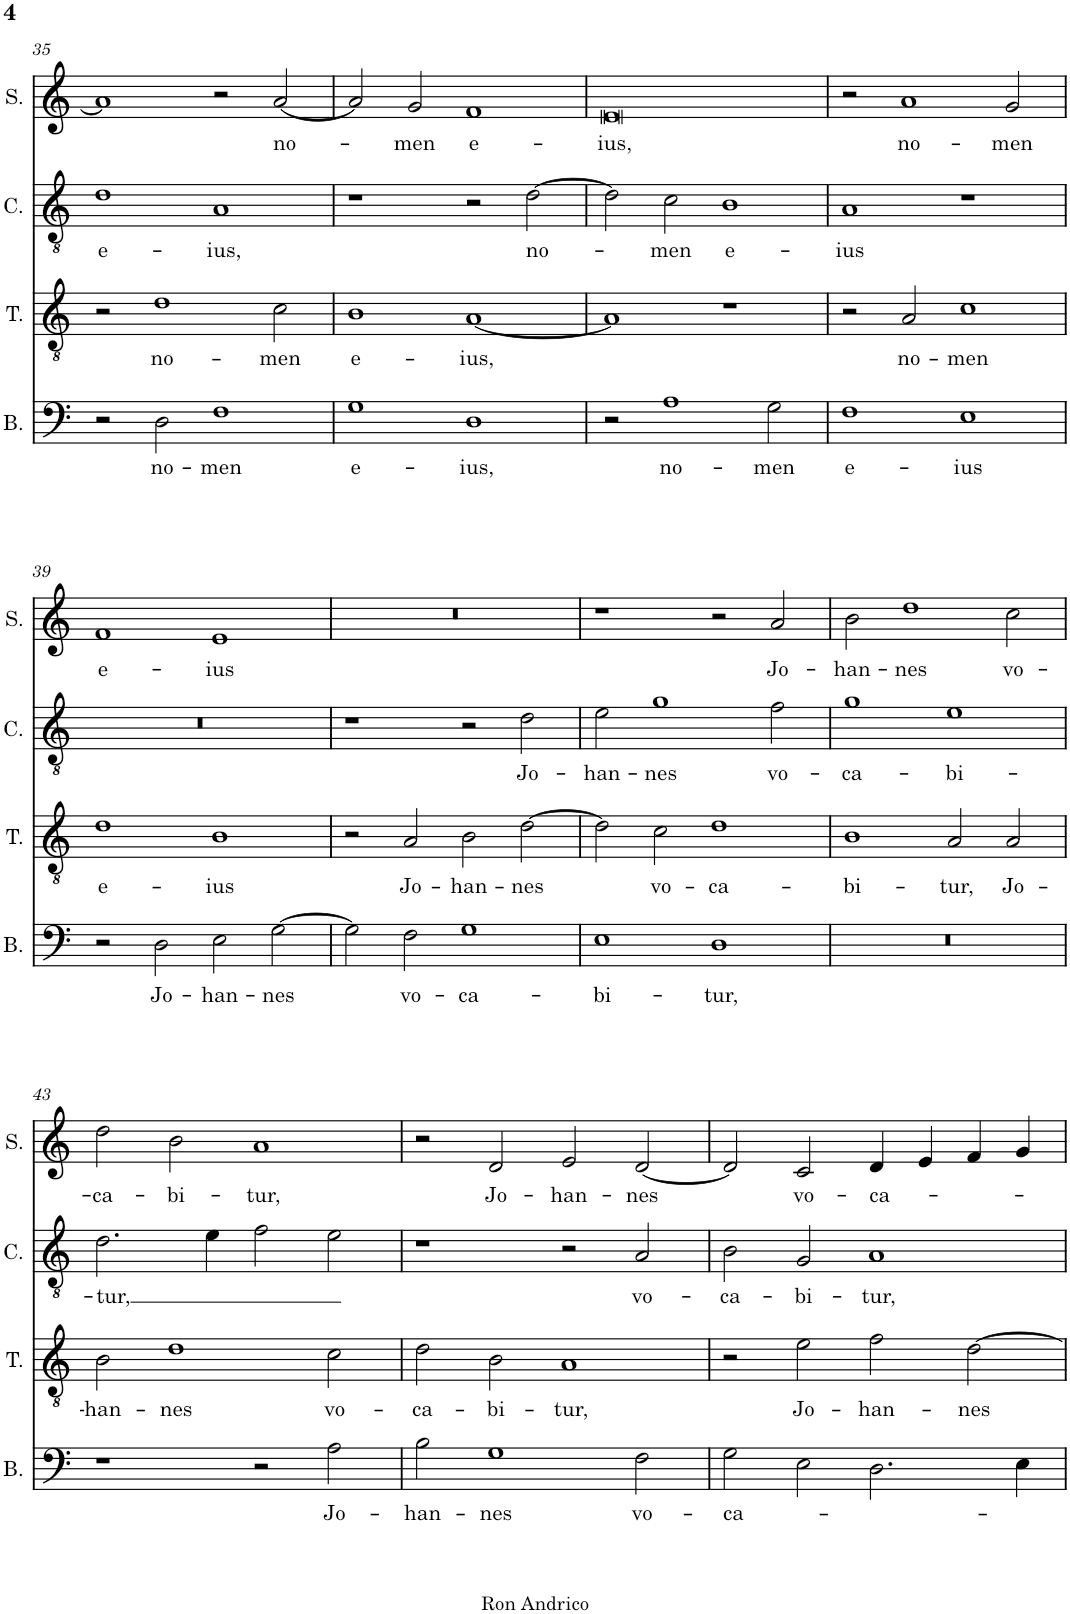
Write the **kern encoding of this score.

**kern	**text	**kern	**text	**kern	**text	**kern	**text
*part4	*part4	*part3	*part3	*part2	*part2	*part1	*part1
*staff4	*staff4	*staff3	*staff3	*staff2	*staff2	*staff1	*staff1
*I"Bassus	*	*I"Tenor	*	*I"Contratenor	*	*I"Superius	*
*I'B.	*	*I'T.	*	*I'C.	*	*I'S.	*
!!LO:PB:g=z
*clefF4	*	*clefGv2	*	*clefGv2	*	*clefG2	*
*k[]	*	*k[]	*	*k[]	*	*k[]	*
*M4/2	*	*M4/2	*	*M4/2	*	*M4/2	*
=35	=35	=35	=35	=35	=35	=35	=35
!	!	!	!	!	!LO:LY:b	!	!
2r	.	2r	.	1d	e-	1a]	.
!	!LO:LY:b	!	!LO:LY:b	!	!	!	!
2D\	no-	1d	no-	.	.	.	.
!	!LO:LY:b	!	!	!	!LO:LY:b	!	!
1F	-men	.	.	1A	-ius,	2r	.
!	!	!	!LO:LY:b	!	!	!	!LO:LY:b
.	.	2c\	-men	.	.	[2a/	no-
=36	=36	=36	=36	=36	=36	=36	=36
!	!LO:LY:b	!	!LO:LY:b	!	!	!	!
1G	e-	1B	e-	1r	.	2a/]	.
!	!	!	!	!	!	!	!LO:LY:b
.	.	.	.	.	.	2g/	-men
!	!LO:LY:b	!	!LO:LY:b	!	!	!	!LO:LY:b
1D	-ius,	[1A	-ius,	2r	.	1f	e-
!	!	!	!	!	!LO:LY:b	!	!
.	.	.	.	[2d\	no-	.	.
=37	=37	=37	=37	=37	=37	=37	=37
!	!	!	!	!	!	!	!LO:LY:b
2r	.	1A]	.	2d\]	.	0e	-ius,
!	!LO:LY:b	!	!	!	!LO:LY:b	!	!
1A	no-	.	.	2c\	-men	.	.
!	!	!	!	!	!LO:LY:b	!	!
.	.	1r	.	1B	e-	.	.
!	!LO:LY:b	!	!	!	!	!	!
2G\	-men	.	.	.	.	.	.
=38	=38	=38	=38	=38	=38	=38	=38
!	!LO:LY:b	!	!	!	!LO:LY:b	!	!
1F	e-	2r	.	1A	-ius	2r	.
!	!	!	!LO:LY:b	!	!	!	!LO:LY:b
.	.	2A/	no-	.	.	1a	no-
!	!LO:LY:b	!	!LO:LY:b	!	!	!	!
1E	-ius	1c	-men	1r	.	.	.
!	!	!	!	!	!	!	!LO:LY:b
.	.	.	.	.	.	2g/	-men
!!LO:LB:g=z
=39	=39	=39	=39	=39	=39	=39	=39
!	!	!	!LO:LY:b	!	!	!	!LO:LY:b
2r	.	1d	e-	0r	.	1f	e-
!	!LO:LY:b	!	!	!	!	!	!
2D\	Jo-	.	.	.	.	.	.
!	!LO:LY:b	!	!LO:LY:b	!	!	!	!LO:LY:b
2E\	-han-	1B	-ius	.	.	1e	-ius
!	!LO:LY:b	!	!	!	!	!	!
[2G\	-nes	.	.	.	.	.	.
=40	=40	=40	=40	=40	=40	=40	=40
2G\]	.	2r	.	1r	.	0r	.
!	!LO:LY:b	!	!LO:LY:b	!	!	!	!
2F\	vo-	2A/	Jo-	.	.	.	.
!	!LO:LY:b	!	!LO:LY:b	!	!	!	!
1G	-ca-	2B\	-han-	2r	.	.	.
!	!	!	!LO:LY:b	!	!LO:LY:b	!	!
.	.	[2d\	-nes	2d\	Jo-	.	.
=41	=41	=41	=41	=41	=41	=41	=41
!	!LO:LY:b	!	!	!	!LO:LY:b	!	!
1E	-bi-	2d\]	.	2e\	-han-	1r	.
!	!	!	!LO:LY:b	!	!LO:LY:b	!	!
.	.	2c\	vo-	1g	-nes	.	.
!	!LO:LY:b	!	!LO:LY:b	!	!	!	!
1D	-tur,	1d	-ca-	.	.	2r	.
!	!	!	!	!	!LO:LY:b	!	!LO:LY:b
.	.	.	.	2f\	vo-	2a/	Jo-
=42	=42	=42	=42	=42	=42	=42	=42
!	!	!	!LO:LY:b	!	!LO:LY:b	!	!LO:LY:b
0r	.	1B	-bi-	1g	-ca-	2b\	-han-
!	!	!	!	!	!	!	!LO:LY:b
.	.	.	.	.	.	1dd	-nes
!	!	!	!LO:LY:b	!	!LO:LY:b	!	!
.	.	2A/	-tur,	1e	-bi-	.	.
!	!	!	!LO:LY:b	!	!	!	!LO:LY:b
.	.	2A/	Jo-	.	.	2cc\	vo-
!!LO:LB:g=z
=43	=43	=43	=43	=43	=43	=43	=43
!	!	!	!LO:LY:b	!	!LO:LY:b	!	!LO:LY:b
1r	.	2B\	-han-	2.d\	-tur,	2dd\	-ca-
!	!	!	!LO:LY:b	!	!	!	!LO:LY:b
.	.	1d	-nes	.	.	2b\	-bi-
.	.	.	.	4e\	.	.	.
!	!	!	!	!	!	!	!LO:LY:b
2r	.	.	.	2f\	.	1a	-tur,
!	!LO:LY:b	!	!LO:LY:b	!	!	!	!
2A\	Jo-	2c\	vo-	2e\	.	.	.
=44	=44	=44	=44	=44	=44	=44	=44
!	!LO:LY:b	!	!LO:LY:b	!	!	!	!
2B\	-han-	2d\	-ca-	1r	.	2r	.
!	!LO:LY:b	!	!LO:LY:b	!	!	!	!LO:LY:b
1G	-nes	2B\	-bi-	.	.	2d/	Jo-
!	!	!	!LO:LY:b	!	!	!	!LO:LY:b
.	.	1A	-tur,	2r	.	2e/	-han-
!	!LO:LY:b	!	!	!	!LO:LY:b	!	!LO:LY:b
2F\	vo-	.	.	2A/	vo-	[2d/	-nes
=45	=45	=45	=45	=45	=45	=45	=45
!	!LO:LY:b	!	!	!	!LO:LY:b	!	!
2G\	-ca-	2r	.	2B\	-ca-	2d/]	.
!	!	!	!LO:LY:b	!	!LO:LY:b	!	!LO:LY:b
2E\	.	2e\	Jo-	2G/	-bi-	2c/	vo-
!	!	!	!LO:LY:b	!	!LO:LY:b	!	!LO:LY:b
2.D\	.	2f\	-han-	1A	-tur,	4d/	-ca-
.	.	.	.	.	.	4e/	.
!	!	!	!LO:LY:b	!	!	!	!
.	.	[2d\	-nes	.	.	4f/	.
4E\	.	.	.	.	.	4g/	.
=	=	=	=	=	=	=	=
*-	*-	*-	*-	*-	*-	*-	*-
